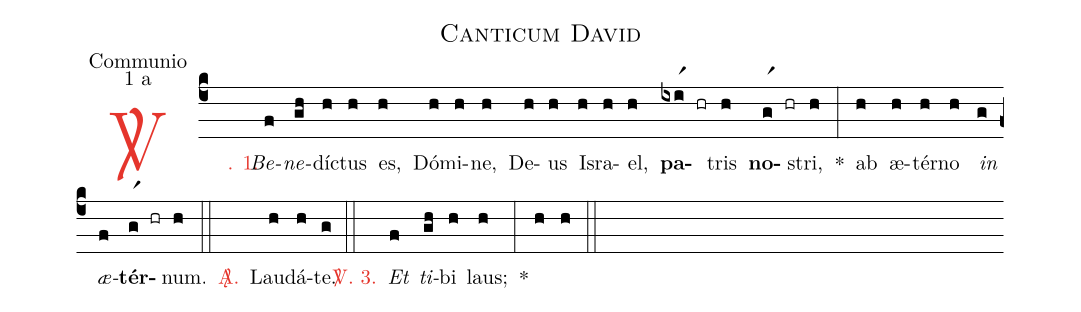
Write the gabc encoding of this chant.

name: Canticum David;
office-part: Communio;
mode: 1;
mode-differentia: a;
%%
(c4)

<c><sp>V/</sp>. 1.</c>() <i>Be</i>(f)<i>ne</i>(gh)díc(h)tus(h) es,(h) Dó(h)mi(h)ne,(h) De(h)us(h) Is(h)ra(h)el,(h) <b>pa</b>(ixir1 hr)tris(h) <b>no</b>(gr1 hr)stri,(h) *(:) ab(h) æ(h)tér(h)no(h) <i>in</i>(g) <i>æ</i>(f)<b>tér</b>(gr1 hr)num.(h)

(::)

<nlba><c><sp>A/</sp>.</c>() Lau</nlba>(h)dá(h)te.(g)

(::)

<c><sp>V/</sp>. 3.</c>() <i>Et</i>(f) <i>ti</i>(gh)bi(h) laus;(h) *(:) (h) (h)

(::)
